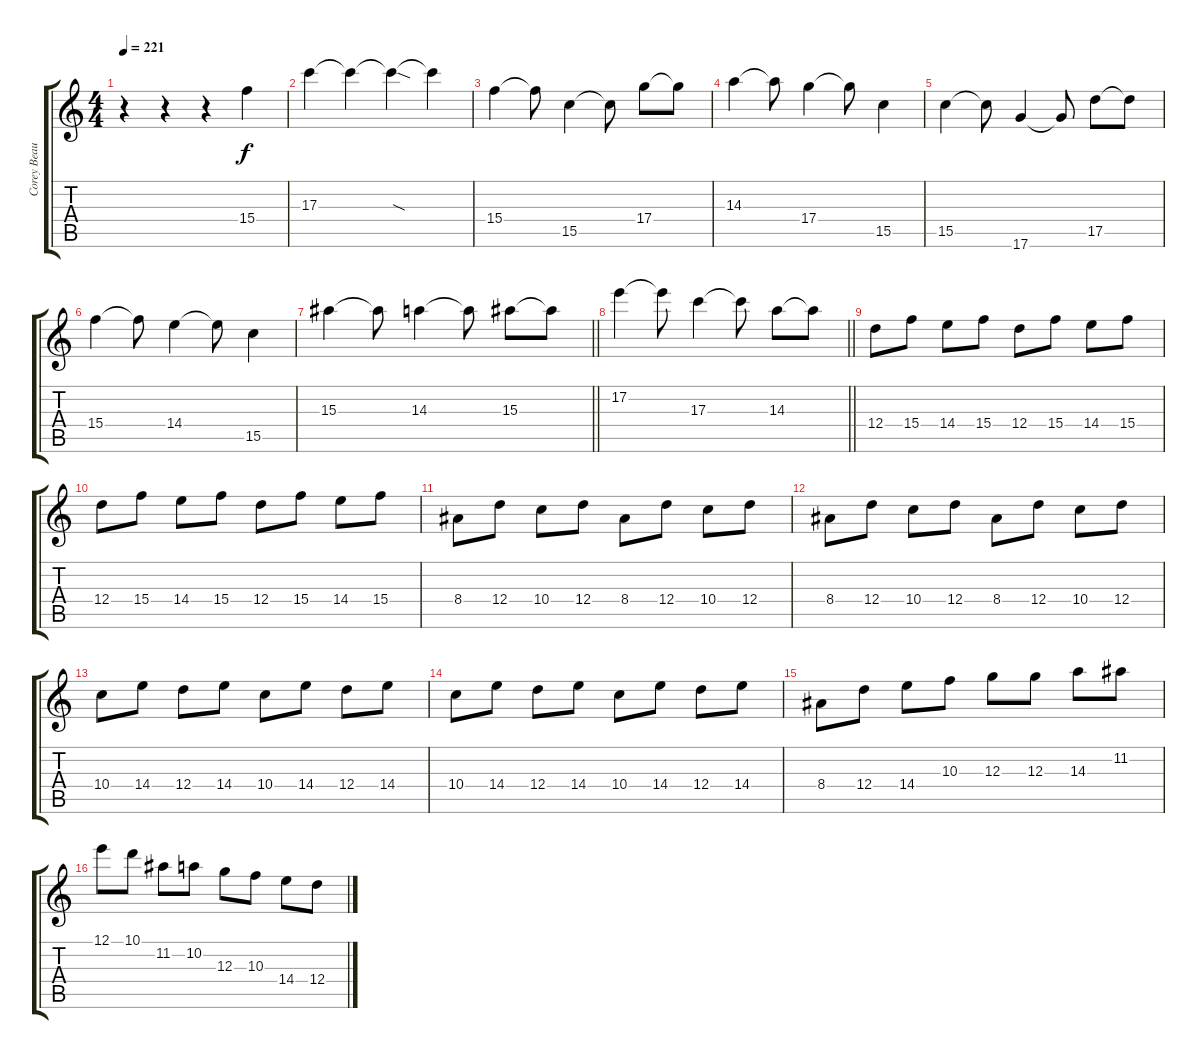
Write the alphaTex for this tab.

\track ("Corey Beaulieu" "Corey Beau") {instrument distortionguitar}
\staff {score tabs}
\tuning (E4 B3 G3 D3 A2 D2) {hide}
\ts (4 4)
\tempo 221
\clef g2
\ks c
r.4{dy f} r.4 r.4 15.4.4 |
17.3.4 17.3{t}.4 17.3{sod t}.4 17.3{t}.4 |
15.4.4 15.4{t}.8 15.5.4 15.5{t}.8 17.4.8 17.4{t}.8 |
14.3.4 14.3{t}.8 17.4.4 17.4{t}.8 15.5.4 |
15.5.4 15.5{t}.8 17.6.4 17.6{t}.8 17.5.8 17.5{t}.8 |
15.4.4 15.4{t}.8 14.4.4 14.4{t}.8 15.5.4 |
\barLineRight lightlight
15.3.4 15.3{t}.8 14.3.4 14.3{t}.8 15.3.8 15.3{t}.8 |
\barLineRight lightlight
17.2.4 17.2{t}.8 17.3.4 17.3{t}.8 14.3.8 14.3{t}.8 |
12.4.8{balance 0} 15.4.8 14.4.8 15.4.8 12.4.8 15.4.8 14.4.8 15.4.8 |
12.4.8 15.4.8 14.4.8 15.4.8 12.4.8 15.4.8 14.4.8 15.4.8 |
8.4.8 12.4.8 10.4.8 12.4.8 8.4.8 12.4.8 10.4.8 12.4.8 |
8.4.8 12.4.8 10.4.8 12.4.8 8.4.8 12.4.8 10.4.8 12.4.8 |
10.4.8 14.4.8 12.4.8 14.4.8 10.4.8 14.4.8 12.4.8 14.4.8 |
10.4.8 14.4.8 12.4.8 14.4.8 10.4.8 14.4.8 12.4.8 14.4.8 |
8.4.8 12.4.8 14.4.8 10.3.8 12.3.8 12.3.8 14.3.8 11.2.8 |
12.1.8 10.1.8 11.2.8 10.2.8 12.3.8 10.3.8 14.4.8 12.4.8
